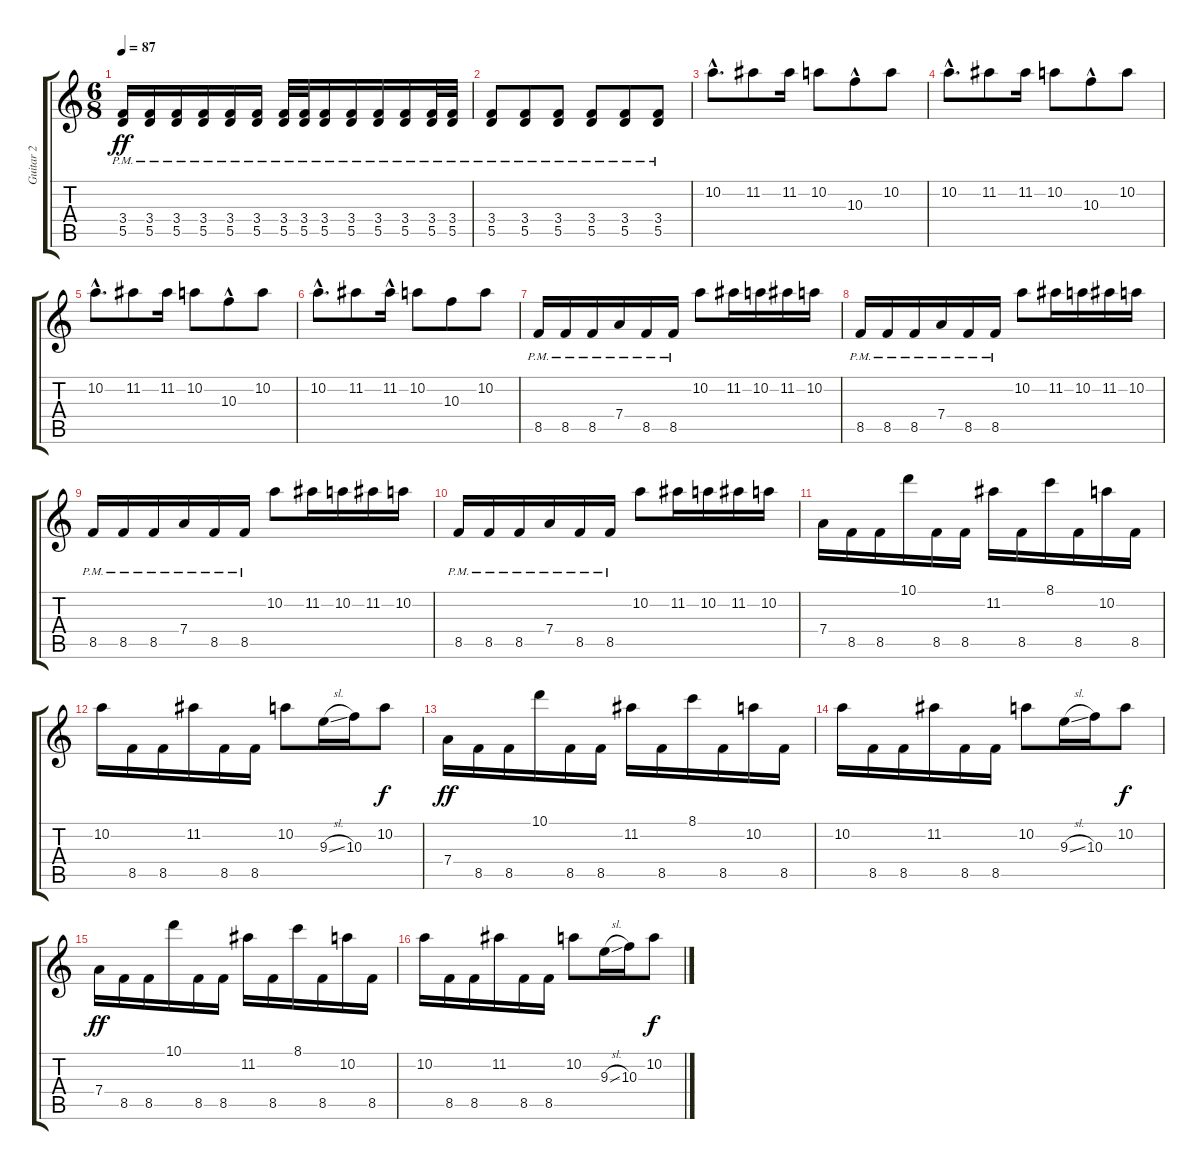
\track ("Guitar 2" "Guitar 2") {instrument distortionguitar}
\staff {score tabs}
\tuning (E4 B3 G3 D3 A2 E2) {hide}
\ts (6 8)
\tempo 87
\clef g2
\ks c
(3.4{pm} 5.5).16{dy ff} (3.4{pm} 5.5).16 (3.4{pm} 5.5).16 (3.4{pm} 5.5).16 (3.4{pm} 5.5).16 (3.4{pm} 5.5).16 (3.4{pm} 5.5).32 (3.4{pm} 5.5).32 (3.4{pm} 5.5).16 (3.4{pm} 5.5).16 (3.4{pm} 5.5).16 (3.4{pm} 5.5).16 (3.4{pm} 5.5).32 (3.4{pm} 5.5).32 |
(3.4{pm} 5.5).8 (3.4{pm} 5.5).8 (3.4{pm} 5.5).8 (3.4{pm} 5.5).8 (3.4{pm} 5.5).8 (3.4{pm} 5.5).8 |
10.2{hac}.8{d} 11.2.8 11.2.16 10.2.8 10.3{hac}.8 10.2.8 |
10.2{hac}.8{d} 11.2.8 11.2.16 10.2.8 10.3{hac}.8 10.2.8 |
10.2{hac}.8{d} 11.2.8 11.2.16 10.2.8 10.3{hac}.8 10.2.8 |
10.2{hac}.8{d} 11.2.8 11.2{hac}.16 10.2.8 10.3.8 10.2.8 |
8.5{pm}.16 8.5{pm}.16 8.5{pm}.16 7.4{pm}.16 8.5{pm}.16 8.5{pm}.16 10.2.8 11.2.16 10.2.16 11.2.16 10.2.16 |
8.5{pm}.16 8.5{pm}.16 8.5{pm}.16 7.4{pm}.16 8.5{pm}.16 8.5{pm}.16 10.2.8 11.2.16 10.2.16 11.2.16 10.2.16 |
8.5{pm}.16 8.5{pm}.16 8.5{pm}.16 7.4{pm}.16 8.5{pm}.16 8.5{pm}.16 10.2.8 11.2.16 10.2.16 11.2.16 10.2.16 |
8.5{pm}.16 8.5{pm}.16 8.5{pm}.16 7.4{pm}.16 8.5{pm}.16 8.5{pm}.16 10.2.8 11.2.16 10.2.16 11.2.16 10.2.16 |
7.4.16 8.5.16 8.5.16 10.1.16 8.5.16 8.5.16 11.2.16 8.5.16 8.1.16 8.5.16 10.2.16 8.5.16 |
10.2.16 8.5.16 8.5.16 11.2.16 8.5.16 8.5.16 10.2.8 9.3{sl}.16 10.3.16 10.2.8{dy f} |
7.4.16{dy ff} 8.5.16 8.5.16 10.1.16 8.5.16 8.5.16 11.2.16 8.5.16 8.1.16 8.5.16 10.2.16 8.5.16 |
10.2.16 8.5.16 8.5.16 11.2.16 8.5.16 8.5.16 10.2.8 9.3{sl}.16 10.3.16 10.2.8{dy f} |
7.4.16{dy ff} 8.5.16 8.5.16 10.1.16 8.5.16 8.5.16 11.2.16 8.5.16 8.1.16 8.5.16 10.2.16 8.5.16 |
10.2.16 8.5.16 8.5.16 11.2.16 8.5.16 8.5.16 10.2.8 9.3{sl}.16 10.3.16 10.2.8{dy f}
